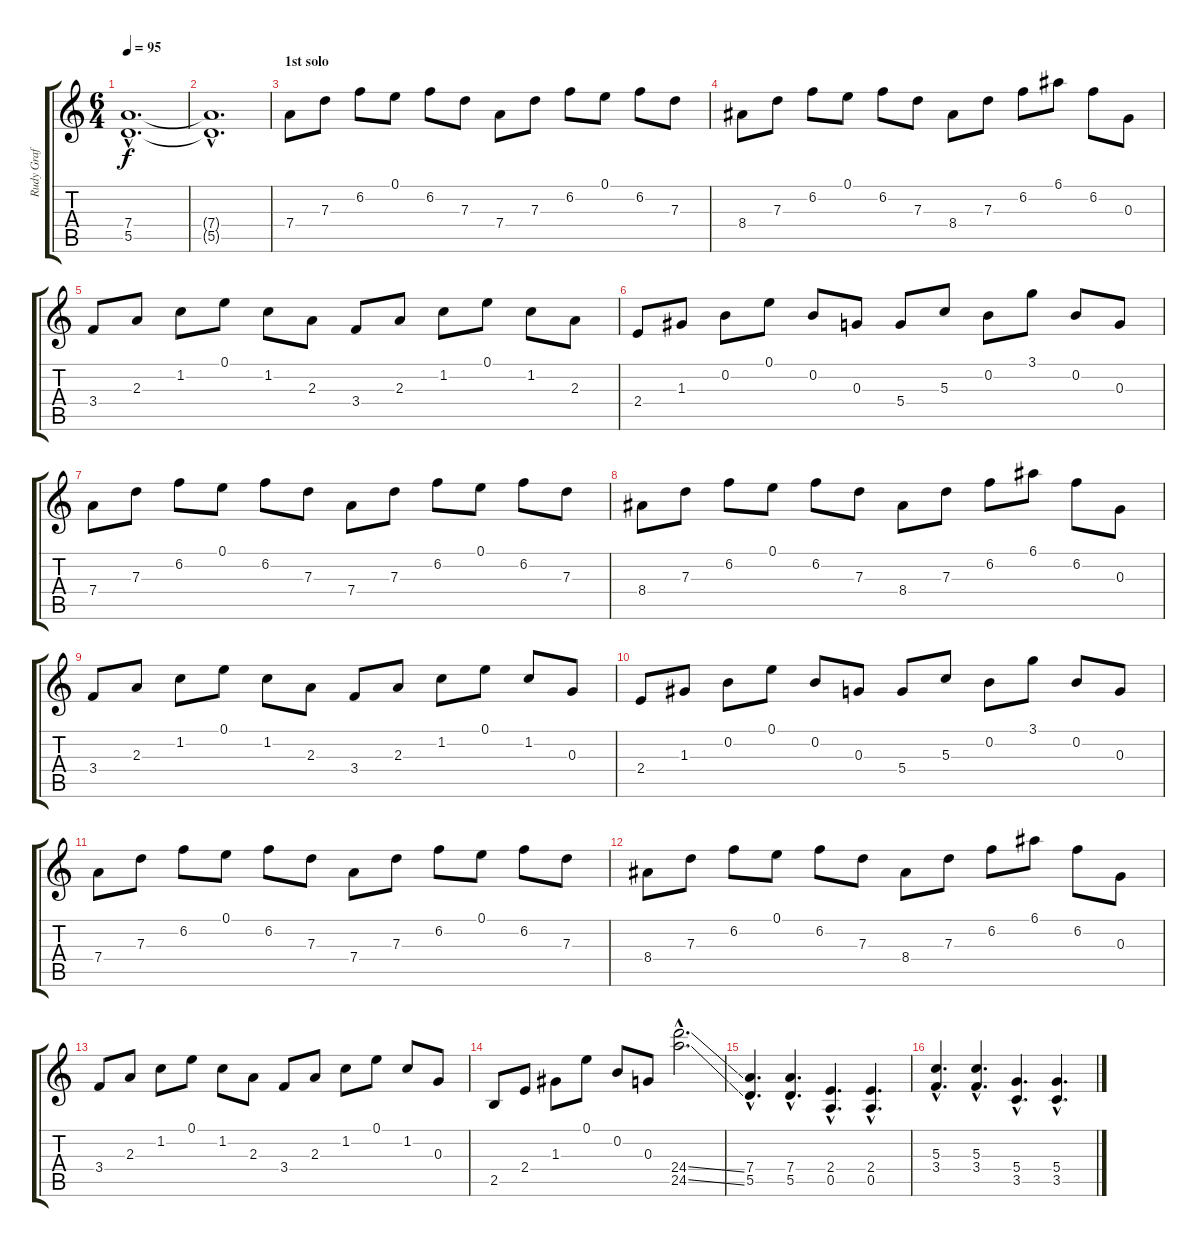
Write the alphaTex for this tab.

\track ("Rudy Graf" "Rudy Graf") {instrument electricguitarclean}
\staff {score tabs}
\tuning (E4 B3 G3 D3 A2 E2) {hide}
\ts (6 4)
\tempo 95
\clef g2
\ks c
(7.4{hac} 5.5{hac}).1{d dy f volume 5} |
(7.4{hac t} 5.5{hac t}).1{d} |
\section ("" "1st solo")
7.4.8{volume 14 instrument electricguitarclean} 7.3.8 6.2.8 0.1.8 6.2.8 7.3.8 7.4.8 7.3.8 6.2.8 0.1.8 6.2.8 7.3.8 |
8.4.8 7.3.8 6.2.8 0.1.8 6.2.8 7.3.8 8.4.8 7.3.8 6.2.8 6.1.8 6.2.8 0.3.8 |
3.4.8 2.3.8 1.2.8 0.1.8 1.2.8 2.3.8 3.4.8 2.3.8 1.2.8 0.1.8 1.2.8 2.3.8 |
2.4.8 1.3.8 0.2.8 0.1.8 0.2.8 0.3.8 5.4.8 5.3.8 0.2.8 3.1.8 0.2.8 0.3.8 |
7.4.8 7.3.8 6.2.8 0.1.8 6.2.8 7.3.8 7.4.8 7.3.8 6.2.8 0.1.8 6.2.8 7.3.8 |
8.4.8 7.3.8 6.2.8 0.1.8 6.2.8 7.3.8 8.4.8 7.3.8 6.2.8 6.1.8 6.2.8 0.3.8 |
3.4.8 2.3.8 1.2.8 0.1.8 1.2.8 2.3.8 3.4.8 2.3.8 1.2.8 0.1.8 1.2.8 0.3.8 |
2.4.8 1.3.8 0.2.8 0.1.8 0.2.8 0.3.8 5.4.8 5.3.8 0.2.8 3.1.8 0.2.8 0.3.8 |
7.4.8 7.3.8 6.2.8 0.1.8 6.2.8 7.3.8 7.4.8 7.3.8 6.2.8 0.1.8 6.2.8 7.3.8 |
8.4.8 7.3.8 6.2.8 0.1.8 6.2.8 7.3.8 8.4.8 7.3.8 6.2.8 6.1.8 6.2.8 0.3.8 |
3.4.8 2.3.8 1.2.8 0.1.8 1.2.8 2.3.8 3.4.8 2.3.8 1.2.8 0.1.8 1.2.8 0.3.8 |
2.5.8 2.4.8 1.3.8 0.1.8 0.2.8 0.3.8 (24.4{ss hac} 24.5{ss hac}).2{d instrument distortionguitar} |
(7.4{hac} 5.5{hac}).4{d} (7.4{hac} 5.5{hac}).4{d} (2.4{hac} 0.5{hac}).4{d} (2.4{hac} 0.5{hac}).4{d} |
(5.3{hac} 3.4{hac}).4{d} (5.3{hac} 3.4{hac}).4{d} (5.4{hac} 3.5{hac}).4{d} (5.4{hac} 3.5{hac}).4{d}
